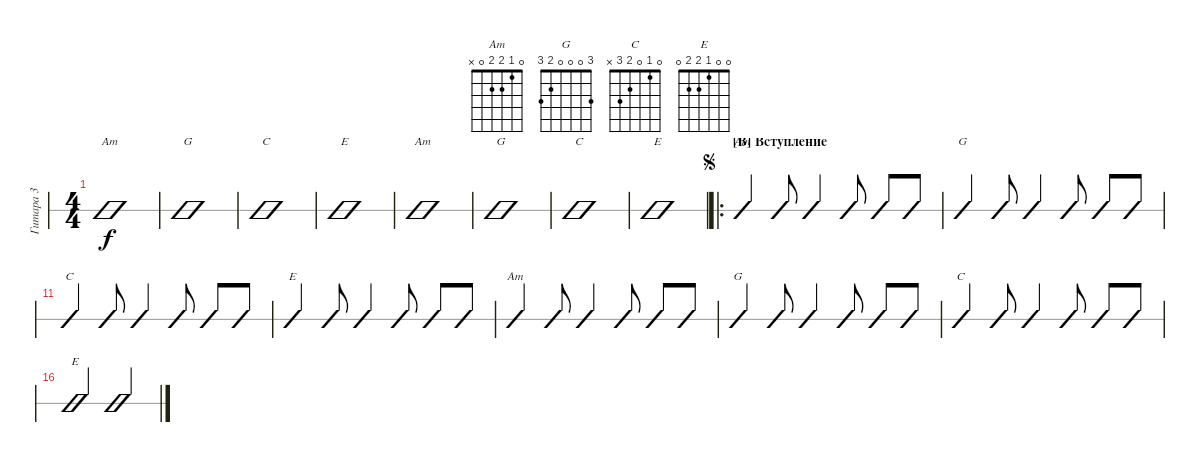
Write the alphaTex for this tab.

\defaultSystemsLayout 4
\bracketExtendMode groupsimilarinstruments
\multiTrackTrackNamePolicy hidden
\firstSystemTrackNameMode fullname
\otherSystemsTrackNameMode fullname
\otherSystemsTrackNameOrientation horizontal
\defaultBarNumberDisplay FirstOfSystem
\track ("Гитара 3" "S-Gt") {instrument acousticguitarsteel}
\staff {slash}
\tuning (E4 B3 G3 D3 A2 E2)
\chord ("Am" 0 1 2 2 0 x)
\chord ("G" 3 0 0 0 2 3)
\chord ("C" 0 1 0 2 3 x)
\chord ("E" 0 0 1 2 2 0)
\ts (4 4)
\tempo (150 hide)
\clef g2
\ks c
(0.5 2.4 2.3 1.2 0.1).1{ch "Am" dy f} |
(3.6 2.5 0.4 0.3 0.2 3.1).1{ch "G"} |
(3.5 2.4 0.3 1.2 0.1).1{ch "C"} |
(0.6 2.5 2.4 1.3 0.2 0.1).1{ch "E"} |
(0.5 2.4 2.3 1.2 0.1).1{ch "Am"} |
(3.6 2.5 0.4 0.3 0.2 3.1).1{ch "G"} |
(3.5 2.4 0.3 1.2 0.1).1{ch "C"} |
(0.6 2.5 2.4 1.3 0.2 0.1).1{ch "E"} |
\ro
\section ("B" "Вступление")
\jump segno
(0.1 1.2 2.3 2.4 0.5).4{bd 60 ch "Am"} (0.1 1.2 2.3 2.4 0.5).8{bd 60} (0.1 1.2 2.3 2.4 0.5).4{bu 60} (0.1 1.2 2.3 2.4 0.5).8{bu 60} (0.1 1.2 2.3 2.4 0.5).8{bd 60} (0.1 1.2 2.3 2.4 0.5).8{bu 60} |
(3.1 0.2 0.3 0.4 2.5 3.6).4{bd 60 ch "G"} (3.1 0.2 0.3 0.4 2.5 3.6).8{bd 60} (3.1 0.2 0.3 0.4 2.5 3.6).4{bu 60} (3.1 0.2 0.3 0.4 2.5 3.6).8{bu 60} (3.1 0.2 0.3 0.4 2.5 3.6).8{bd 60} (3.1 0.2 0.3 0.4 2.5 3.6).8{bu 60} |
(0.1 1.2 0.3 2.4 3.5).4{bd 60 ch "C"} (0.1 1.2 0.3 2.4 3.5).8{bd 60} (0.1 1.2 0.3 2.4 3.5).4{bu 60} (0.1 1.2 0.3 2.4 3.5).8{bu 60} (0.1 1.2 0.3 2.4 3.5).8{bd 60} (0.1 1.2 0.3 2.4 3.5).8{bu 60} |
(0.1 0.2 1.3 2.4 2.5 0.6).4{bd 60 ch "E"} (0.1 0.2 1.3 2.4 2.5 0.6).8{bd 60} (0.1 0.2 1.3 2.4 2.5 0.6).4{bu 60} (0.1 0.2 1.3 2.4 2.5 0.6).8{bu 60} (0.1 0.2 1.3 2.4 2.5 0.6).8{bd 60} (0.1 0.2 1.3 2.4 2.5 0.6).8{bu 60} |
(0.1 1.2 2.3 2.4 0.5).4{bd 60 ch "Am"} (0.1 1.2 2.3 2.4 0.5).8{bd 60} (0.1 1.2 2.3 2.4 0.5).4{bu 60} (0.1 1.2 2.3 2.4 0.5).8{bu 60} (0.1 1.2 2.3 2.4 0.5).8{bd 60} (0.1 1.2 2.3 2.4 0.5).8{bu 60} |
(3.1 0.2 0.3 0.4 2.5 3.6).4{bd 60 ch "G"} (3.1 0.2 0.3 0.4 2.5 3.6).8{bd 60} (3.1 0.2 0.3 0.4 2.5 3.6).4{bu 60} (3.1 0.2 0.3 0.4 2.5 3.6).8{bu 60} (3.1 0.2 0.3 0.4 2.5 3.6).8{bd 60} (3.1 0.2 0.3 0.4 2.5 3.6).8{bu 60} |
(0.1 1.2 0.3 2.4 3.5).4{bd 60 ch "C"} (0.1 1.2 0.3 2.4 3.5).8{bd 60} (0.1 1.2 0.3 2.4 3.5).4{bu 60} (0.1 1.2 0.3 2.4 3.5).8{bu 60} (0.1 1.2 0.3 2.4 3.5).8{bd 60} (0.1 1.2 0.3 2.4 3.5).8{bu 60} |
(0.1 0.2 1.3 2.4 2.5 0.6).2{bd 60 ch "E"} (0.1 0.2 1.3 2.4 2.5 0.6).2{bd 60}
